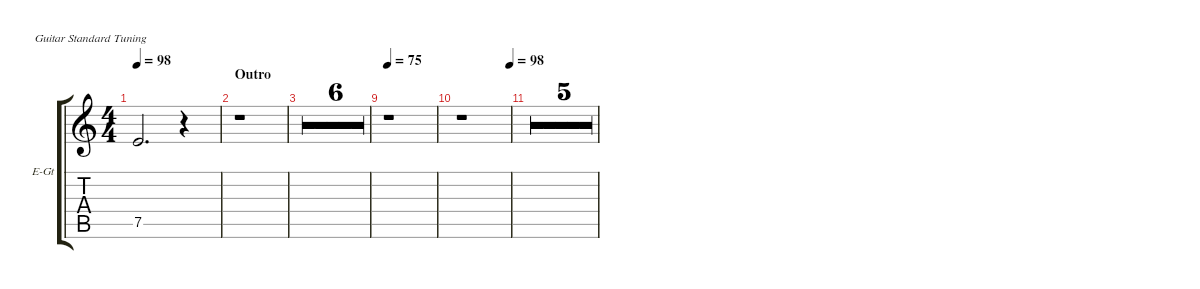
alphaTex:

\hideDynamics
\bracketExtendMode groupsimilarinstruments
\firstSystemTrackNameOrientation horizontal
\otherSystemsTrackNameOrientation horizontal
\track ("Other guitar 2" "E-Gt") {multiBarRest instrument overdrivenguitar}
\staff {score tabs}
\tuning (E4 B3 G3 D3 A2 E2)
\ts (4 4)
\tempo 98
\clef g2
\ks c
7.5{t}.2{d dy f} r.4 |
\section ("" "Outro")
r.1 |
r.1 |
r.1 |
r.1 |
r.1 |
r.1 |
r.1 |
\tempo 75
r.1 |
\tempo (98 1)
r.1 |
\tempo 75
r.1 |
r.1 |
r.1 |
r.1 |
r.1
